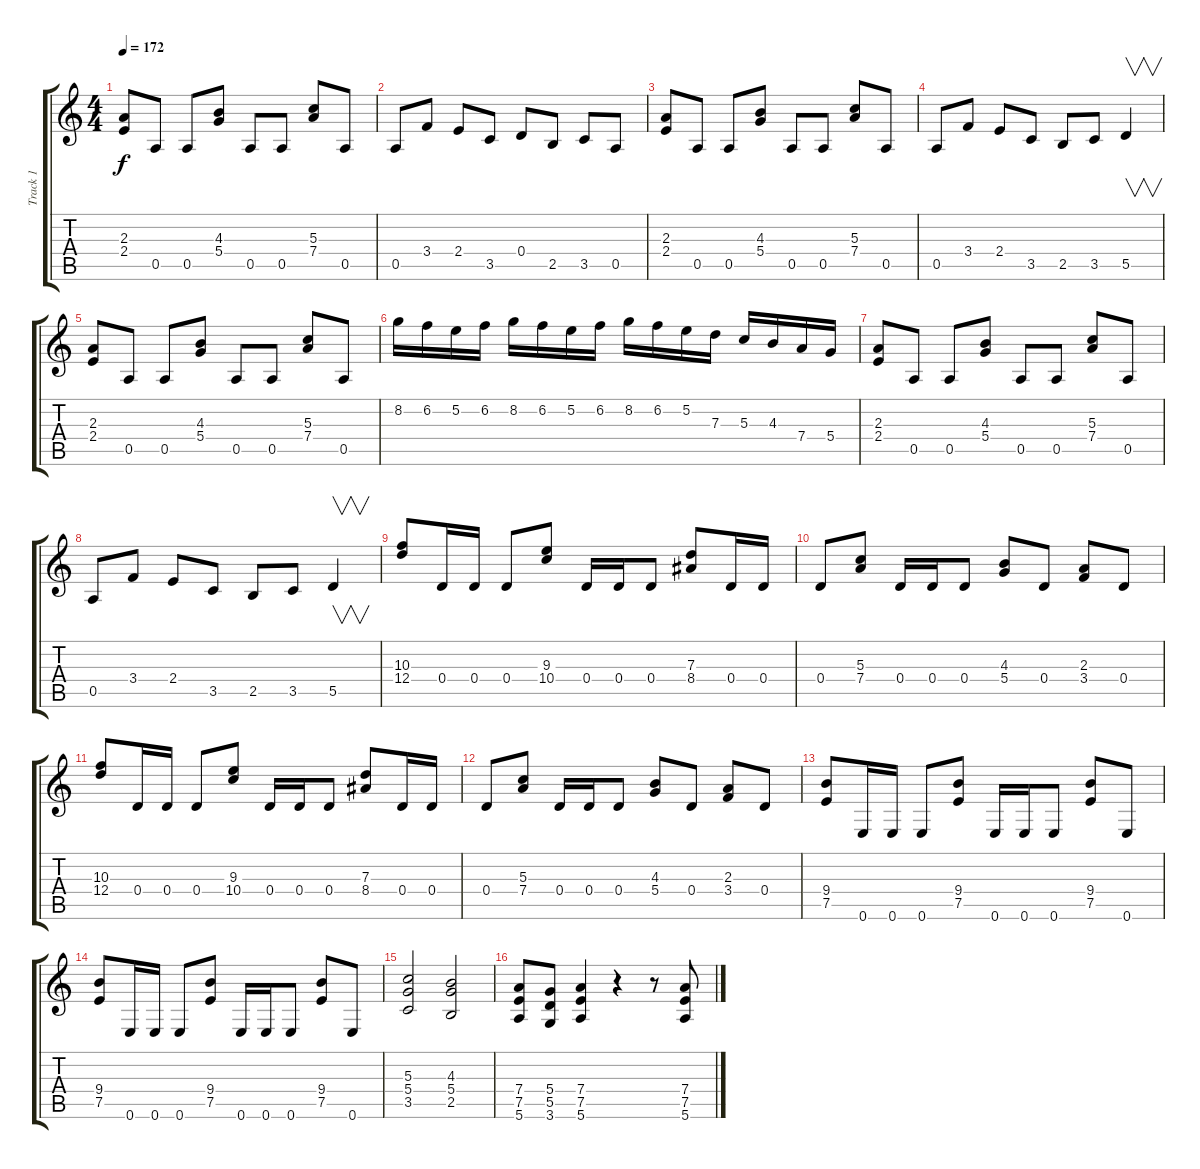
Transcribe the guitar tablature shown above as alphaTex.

\track ("Track 1" "Track 1") {instrument distortionguitar}
\staff {score tabs}
\tuning (E4 B3 G3 D3 A2 E2) {hide}
\ts (4 4)
\tempo 172
\clef g2
\ks c
(2.3 2.4).8{dy f} 0.5.8 0.5.8 (4.3 5.4).8 0.5.8 0.5.8 (5.3 7.4).8 0.5.8 |
0.5.8 3.4.8 2.4.8 3.5.8 0.4.8 2.5.8 3.5.8 0.5.8 |
(2.3 2.4).8 0.5.8 0.5.8 (4.3 5.4).8 0.5.8 0.5.8 (5.3 7.4).8 0.5.8 |
0.5.8 3.4.8 2.4.8 3.5.8 2.5.8 3.5.8 5.5.4{v} |
(2.3 2.4).8 0.5.8 0.5.8 (4.3 5.4).8 0.5.8 0.5.8 (5.3 7.4).8 0.5.8 |
8.2.16 6.2.16 5.2.16 6.2.16 8.2.16 6.2.16 5.2.16 6.2.16 8.2.16 6.2.16 5.2.16 7.3.16 5.3.16 4.3.16 7.4.16 5.4.16 |
(2.3 2.4).8 0.5.8 0.5.8 (4.3 5.4).8 0.5.8 0.5.8 (5.3 7.4).8 0.5.8 |
0.5.8 3.4.8 2.4.8 3.5.8 2.5.8 3.5.8 5.5.4{v} |
(10.3 12.4).8 0.4.16 0.4.16 0.4.8 (9.3 10.4).8 0.4.16 0.4.16 0.4.8 (7.3 8.4).8 0.4.16 0.4.16 |
0.4.8 (5.3 7.4).8 0.4.16 0.4.16 0.4.8 (4.3 5.4).8 0.4.8 (2.3 3.4).8 0.4.8 |
(10.3 12.4).8 0.4.16 0.4.16 0.4.8 (9.3 10.4).8 0.4.16 0.4.16 0.4.8 (7.3 8.4).8 0.4.16 0.4.16 |
0.4.8 (5.3 7.4).8 0.4.16 0.4.16 0.4.8 (4.3 5.4).8 0.4.8 (2.3 3.4).8 0.4.8 |
(9.4 7.5).8 0.6.16 0.6.16 0.6.8 (9.4 7.5).8 0.6.16 0.6.16 0.6.8 (9.4 7.5).8 0.6.8 |
(9.4 7.5).8 0.6.16 0.6.16 0.6.8 (9.4 7.5).8 0.6.16 0.6.16 0.6.8 (9.4 7.5).8 0.6.8 |
(5.3 5.4 3.5).2 (4.3 5.4 2.5).2 |
(7.4 7.5 5.6).8 (5.4 5.5 3.6).8 (7.4 7.5 5.6).4 r.4 r.8 (7.4 7.5 5.6).8
